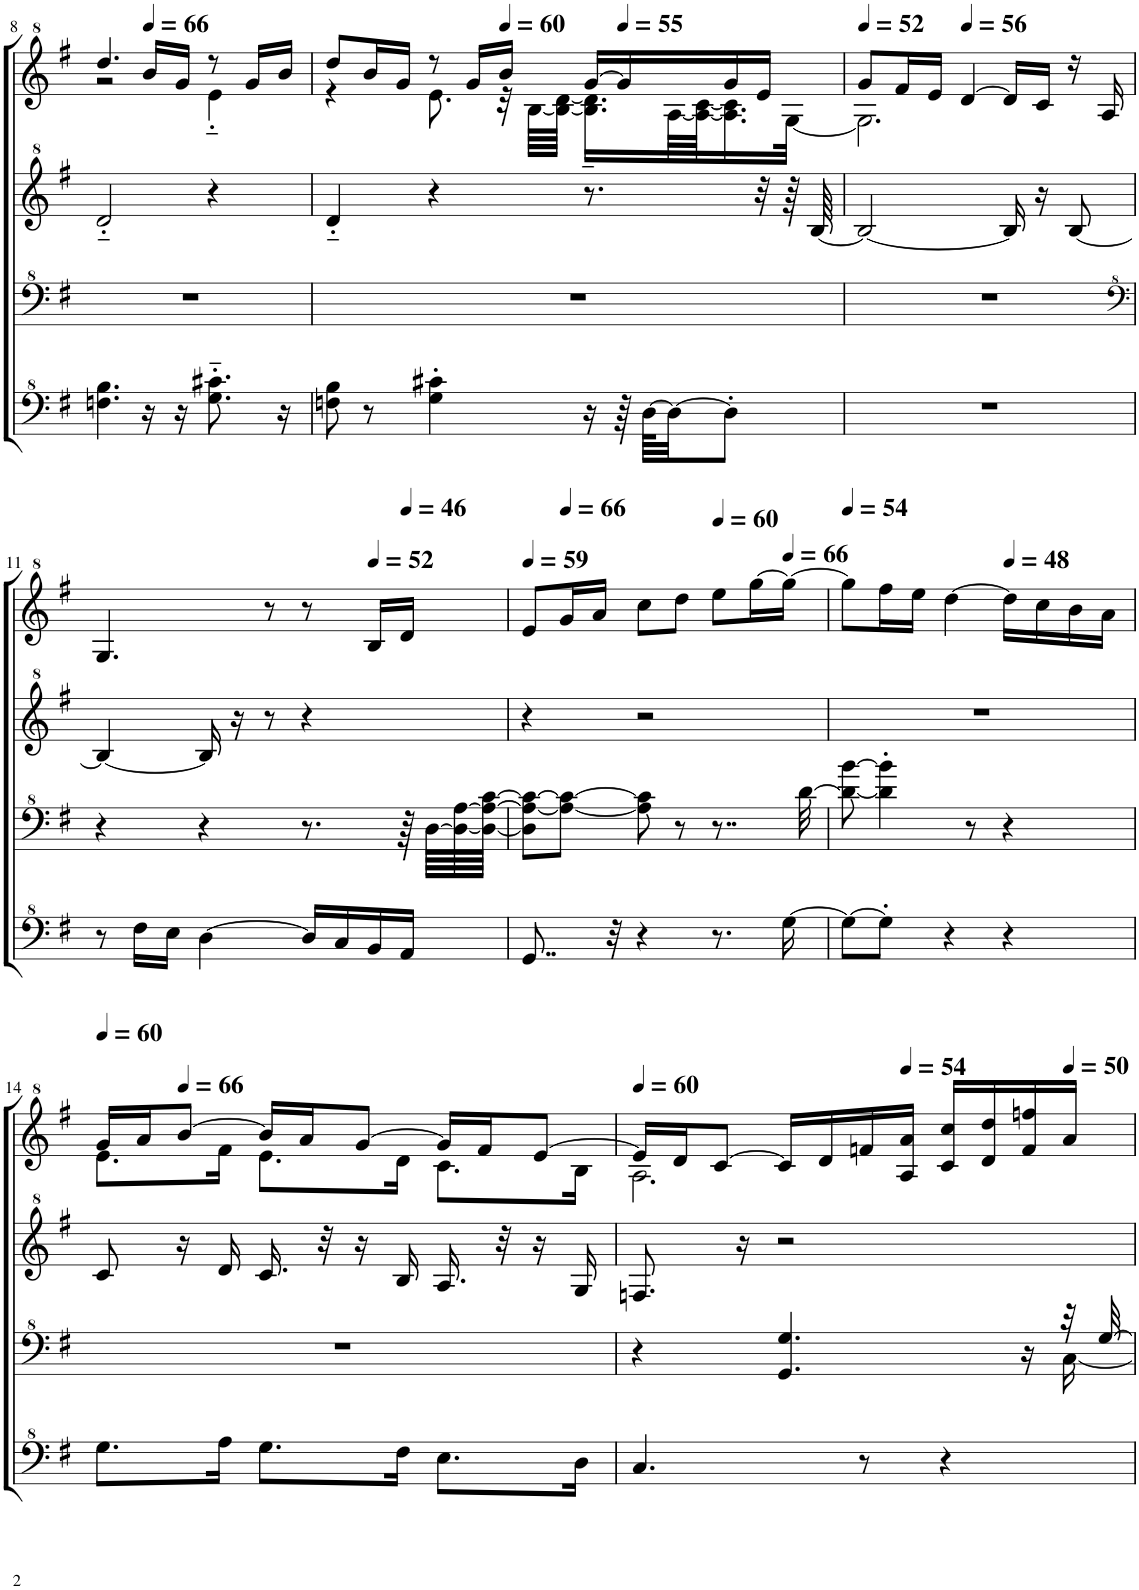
**kern	**kern	**kern	**kern
*part1	*part1	*part1	*part1
*staff4	*staff3	*staff2	*staff1
*I"Model III	*	*	*
!!LO:PB:g=z
*clefF^4	*clefF^4	*clefG^2	*clefG^2
*k[f#]	*k[f#]	*k[f#]	*k[f#]
*M3/4	*M3/4	*M3/4	*M3/4
=8	=8	=8	=8
*	*	*	*^
4.fn\ 4.b\	2.r	2dd'~/	4.ddd/	2r
*	*	*	*MM66	*
16r	.	.	16bb/LL	.
16r	.	.	16gg/JJ	.
8.g\'~ 8.cc#X\'~	.	4r	8r	4ee'~\
.	.	.	16gg/LL	.
16r	.	.	16bb/JJ	.
=9	=9	=9	=9	=9
8fn\ 8b\	2.r	4dd'~/	8ddd/L	4r
8r	.	.	16bb/L	.
.	.	.	16gg/JJ	.
4g\' 4cc#X\'	.	4r	8r	8.ee\
.	.	.	16gg/LL	.
*	*	*	*MM60	*
.	.	.	16bb/JJ	32r
.	.	.	.	[64b\LLLL
.	.	.	.	64b\_ [64dd\JJJJ
16r	.	8.r	[16gg/LL	16.b\]~ 16.dd\]~LL
*	*	*	*MM55	*
64r	.	.	16gg/]	.
[64d\KLLL	.	.	.	.
32d\JJ_	.	.	.	[64a\LL
.	.	.	.	64a\_ [64cc\JJ
8d'\J]	.	.	16gg/	16.a\] 16.cc\]
.	.	32r	16ee/JJ	.
.	.	64r	.	[32g\JJk
.	.	[64b/	.	.
=10	=10	=10	=10	=10
*	*	*	*MM52	*
2.r	2.r	2b/_	8gg/L	2.g\]
.	.	.	16ff#/L	.
.	.	.	16ee/JJ	.
*	*	*	*MM56	*
.	.	.	[4dd/	.
.	.	16b/]	16dd/LL]	.
.	.	16r	16cc/JJ	.
.	.	[8b/	16r	.
.	.	.	16a/	.
*	*	*	*v	*v
!!LO:LB:g=z
=11	=11	=11	=11
*	*clefF^4	*	*
8r	4r	4b/_	4.g/
16f#\LL	.	.	.
16e\JJ	.	.	.
[4d\	4r	16b/]	.
.	.	16r	.
.	.	8r	8r
16d/LL]	8.r	4r	8r
16c/	.	.	.
*	*	*	*MM52
16B/	.	.	16b/LL
*	*	*	*MM46
16A/JJ	64r	.	16dd/JJ
.	[64d\LLLL	.	.
.	64d\_ [64a\	.	.
.	64d\_ 64a\_ [64cc\JJJJ	.	.
=12	=12	=12	=12
*	*	*	*MM59
8..G/	8d\] 8a\_ 8cc\_L	4r	8ee/L
*	*	*	*MM66
.	8a\_ 8cc\_J	.	16gg/L
.	.	.	16aa/JJ
32r	.	.	.
4r	8a\] 8cc\]	2r	8ccc\L
.	8r	.	8ddd\J
*	*	*	*MM60
8.r	8..r	.	8eee\L
.	.	.	[16ggg\L
*	*	*	*MM66
[16g\	.	.	16ggg\JJ_
.	[32dd\	.	.
=13	=13	=13	=13
*	*	*	*MM54
8g\L_	8dd\_ [8bb\	2.r	8ggg\L]
8g'\J]	4dd\]' 4bb\]'	.	16fff#\L
.	.	.	16eee\JJ
4r	.	.	[4ddd\
.	8r	.	.
*	*	*	*MM48
4r	4r	.	16ddd\LL]
.	.	.	16ccc\
.	.	.	16bb\
.	.	.	16aa\JJ
!!LO:LB:g=z
=14	=14	=14	=14
*	*	*	*MM60
*	*	*	*^
8.g\L	2.r	8cc/	16gg/LL	8.ee\L
.	.	.	16aa/J	.
*	*	*	*MM66	*
.	.	16r	[8bb/J	.
16a\Jk	.	16dd/	.	16ff#\Jk
8.g\L	.	16.cc/	16bb/LL]	8.ee\L
.	.	.	16aa/J	.
.	.	32r	.	.
.	.	16r	[8gg/J	.
16f#\Jk	.	16b/	.	16dd\Jk
8.e\L	.	16.a/	16gg/LL]	8.cc\L
.	.	.	16ff#/J	.
.	.	32r	.	.
.	.	16r	[8ee/J	.
16d\Jk	.	16g/	.	16b\Jk
=15	=15	=15	=15	=15
*	*	*	*MM60	*
*	*^	*	*	*
4.c/	8.ryy	4r	8.fn/	16ee/LL]	2.a\
.	.	.	.	16dd/J	.
.	.	.	.	[8cc/J	.
.	.	.	16r	.	.
.	.	4.G/ 4.g/	2r	16cc/LL]	.
.	.	.	.	16dd/	.
8r	.	.	.	16ffn/	.
*	*	*	*	*MM54	*
.	.	.	.	16a/ 16aa/JJ	.
4r	.	.	.	16cc/ 16ccc/LL	.
.	.	.	.	16dd/ 16ddd/	.
.	.	16r	.	16ff/ 16fffn/	.
*	*	*	*	*MM50	*
.	[16c\	32r	.	16aa/JJ	.
.	.	[32g/	.	.	.
*	*v	*v	*	*v	*v
=	=	=	=
*-	*-	*-	*-
